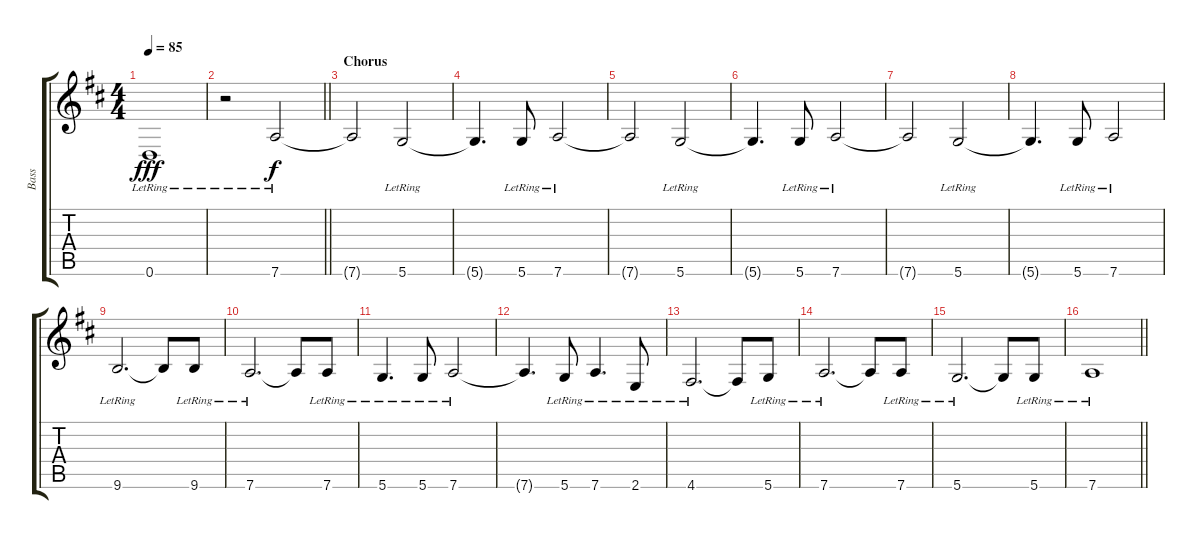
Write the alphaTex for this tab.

\track ("Bass " "Bass ") {instrument electricbassfinger}
\staff {score tabs}
\tuning (D4 A3 F3 C3 G2 D2) {hide}
\ts (4 4)
\tempo 85
\clef g2
\ks d
0.6{lr}.1{dy fff} |
\barLineRight lightlight
r.2 7.6{lr}.2{dy f} |
\section ("" "Chorus")
7.6{t}.2 5.6{lr}.2 |
5.6{t}.4{d} 5.6{lr}.8 7.6{lr}.2 |
7.6{t}.2 5.6{lr}.2 |
5.6{t}.4{d} 5.6{lr}.8 7.6{lr}.2 |
7.6{t}.2 5.6{lr}.2 |
5.6{t}.4{d} 5.6{lr}.8 7.6{lr}.2 |
9.6{lr}.2{d} 9.6{t}.8 9.6{lr}.8 |
7.6{lr}.2{d} 7.6{t}.8 7.6{lr}.8 |
5.6{lr}.4{d} 5.6{lr}.8 7.6{lr}.2 |
7.6{t}.4{d} 5.6{lr}.8 7.6{lr}.4{d} 2.6{lr}.8 |
4.6{lr}.2{d} 4.6{t}.8 5.6{lr}.8 |
7.6{lr}.2{d} 7.6{t}.8 7.6{lr}.8 |
5.6{lr}.2{d} 5.6{t}.8 5.6{lr}.8 |
\barLineRight lightlight
7.6{lr}.1
